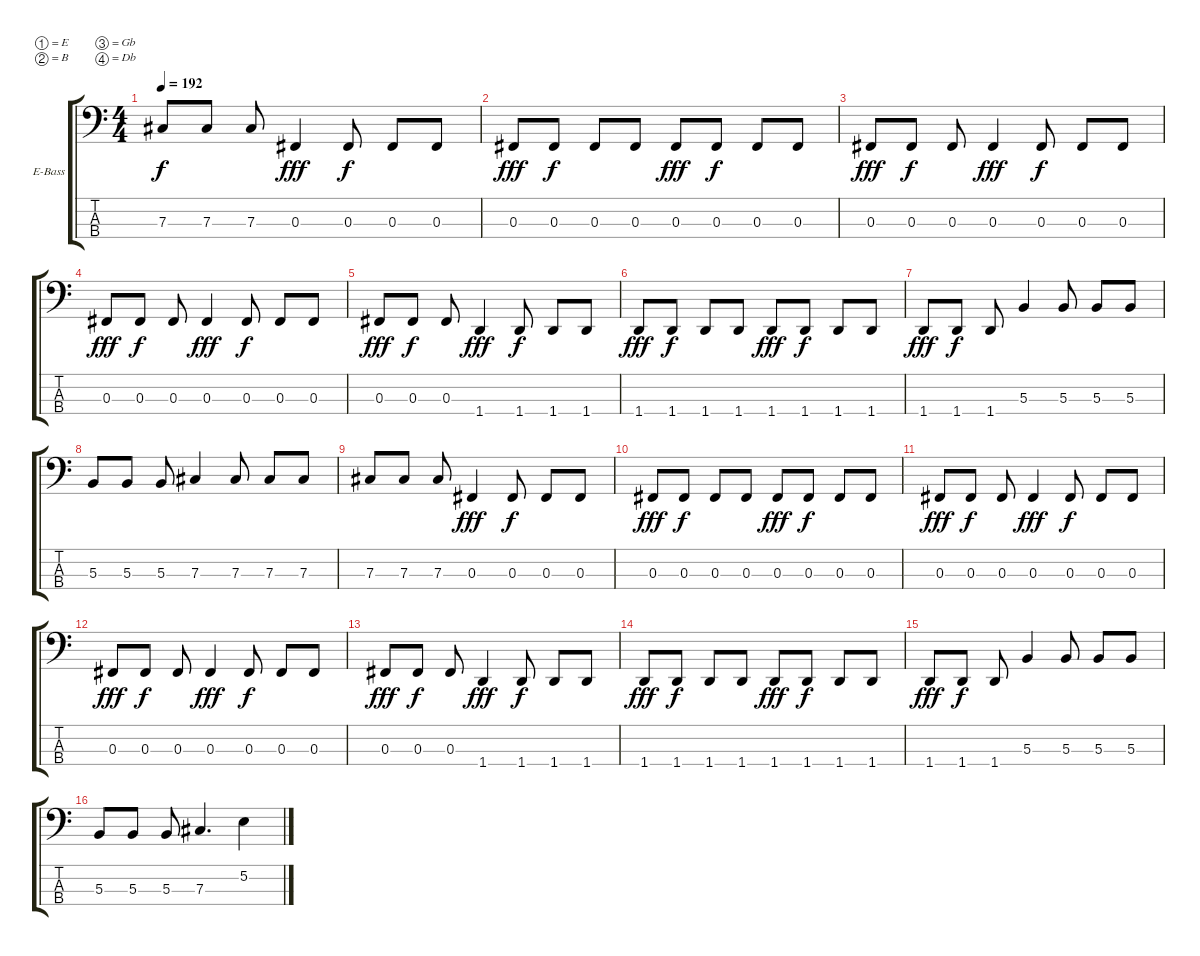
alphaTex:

\bracketExtendMode groupsimilarinstruments
\firstSystemTrackNameOrientation horizontal
\otherSystemsTrackNameOrientation horizontal
\track ("Bass" "E-Bass") {instrument electricbasspick}
\staff {score tabs}
\tuning (E2 B1 Gb1 Db1)
\ts (4 4)
\tempo 192
\clef f4
\ks c
7.3.8{dy f} 7.3.8 7.3.8 0.3.4{dy fff} 0.3.8{dy f} 0.3.8 0.3.8 |
0.3.8{dy fff} 0.3.8{dy f} 0.3.8 0.3.8 0.3.8{dy fff} 0.3.8{dy f} 0.3.8 0.3.8 |
0.3.8{dy fff} 0.3.8{dy f} 0.3.8 0.3.4{dy fff} 0.3.8{dy f} 0.3.8 0.3.8 |
0.3.8{dy fff} 0.3.8{dy f} 0.3.8 0.3.4{dy fff} 0.3.8{dy f} 0.3.8 0.3.8 |
0.3.8{dy fff} 0.3.8{dy f} 0.3.8 1.4.4{dy fff} 1.4.8{dy f} 1.4.8 1.4.8 |
1.4.8{dy fff} 1.4.8{dy f} 1.4.8 1.4.8 1.4.8{dy fff} 1.4.8{dy f} 1.4.8 1.4.8 |
1.4.8{dy fff} 1.4.8{dy f} 1.4.8 5.3.4 5.3.8 5.3.8 5.3.8 |
5.3.8 5.3.8 5.3.8 7.3.4 7.3.8 7.3.8 7.3.8 |
7.3.8 7.3.8 7.3.8 0.3.4{dy fff} 0.3.8{dy f} 0.3.8 0.3.8 |
0.3.8{dy fff} 0.3.8{dy f} 0.3.8 0.3.8 0.3.8{dy fff} 0.3.8{dy f} 0.3.8 0.3.8 |
0.3.8{dy fff} 0.3.8{dy f} 0.3.8 0.3.4{dy fff} 0.3.8{dy f} 0.3.8 0.3.8 |
0.3.8{dy fff} 0.3.8{dy f} 0.3.8 0.3.4{dy fff} 0.3.8{dy f} 0.3.8 0.3.8 |
0.3.8{dy fff} 0.3.8{dy f} 0.3.8 1.4.4{dy fff} 1.4.8{dy f} 1.4.8 1.4.8 |
1.4.8{dy fff} 1.4.8{dy f} 1.4.8 1.4.8 1.4.8{dy fff} 1.4.8{dy f} 1.4.8 1.4.8 |
1.4.8{dy fff} 1.4.8{dy f} 1.4.8 5.3.4 5.3.8 5.3.8 5.3.8 |
5.3.8 5.3.8 5.3.8 7.3.4{d} 5.2.4
